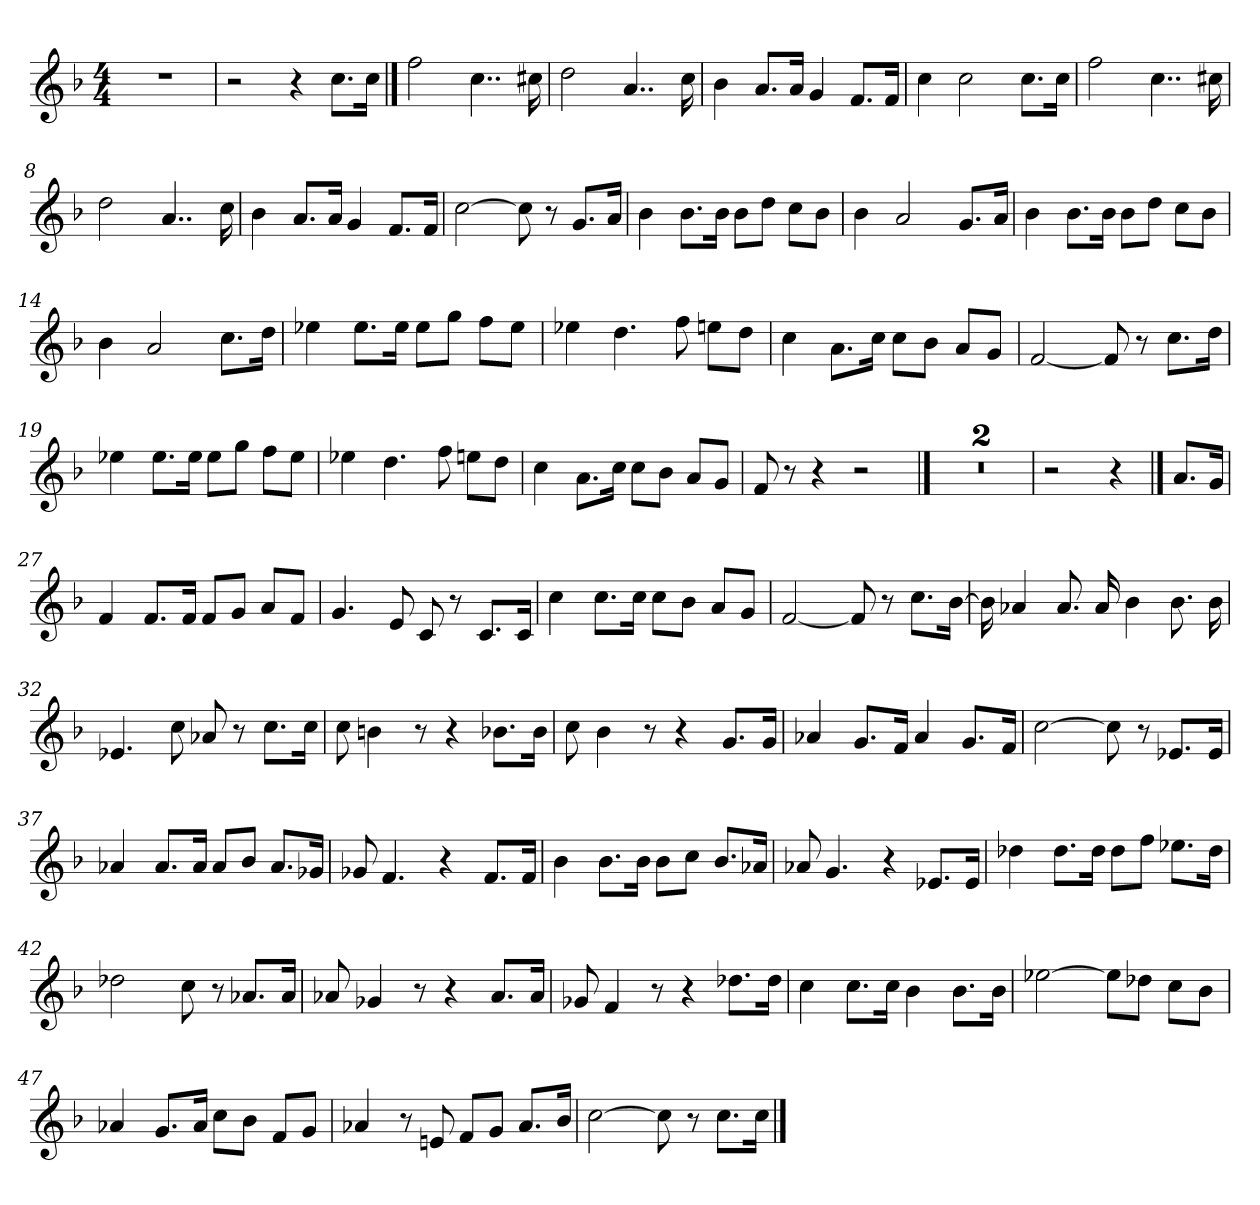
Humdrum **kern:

**kern
*part1
*staff1
*clefG2
*k[b-]
*M4/4
=1
1r
=2
2r
4r
8.cc\L
16cc\Jk
==3
2ff
4..cc
16cc#X
=4
2dd
4..a
16cc
=5
4b-
8.a/L
16a/Jk
4g
8.f/L
16f/Jk
=6
4cc
2cc
8.cc\L
16cc\Jk
=7
2ff
4..cc
16cc#X
=8
2dd
4..a
16cc
=9
4b-
8.a/L
16a/Jk
4g
8.f/L
16f/Jk
=10
[2cc
8cc]
8r
8.g/L
16a/Jk
=11
4b-
8.b-\L
16b-\Jk
8b-\L
8dd\J
8cc\L
8b-\J
=12
4b-
2a
8.g/L
16a/Jk
=13
4b-
8.b-\L
16b-\Jk
8b-\L
8dd\J
8cc\L
8b-\J
=14
4b-
2a
8.cc\L
16dd\Jk
=15
4ee-X
8.ee-\L
16ee-\Jk
8ee-\L
8gg\J
8ff\L
8ee-\J
=16
4ee-X
4.dd
8ff
8een\L
8dd\J
=17
4cc
8.a\L
16cc\Jk
8cc\L
8b-\J
8a/L
8g/J
=18
[2f
8f]
8r
8.cc\L
16dd\Jk
=19
4ee-X
8.ee-\L
16ee-\Jk
8ee-\L
8gg\J
8ff\L
8ee-\J
=20
4ee-X
4.dd
8ff
8een\L
8dd\J
=21
4cc
8.a\L
16cc\Jk
8cc\L
8b-\J
8a/L
8g/J
=22
8f
8r
4r
2r
==23
1r
=24
1r
=25
2r
4r
==26
8.a/L
16g/Jk
=27
4f
8.f/L
16f/Jk
8f/L
8g/J
8a/L
8f/J
=28
4.g
8e
8c
8r
8.c/L
16c/Jk
=29
4cc
8.cc\L
16cc\Jk
8cc\L
8b-\J
8a/L
8g/J
=30
[2f
8f]
8r
8.cc\L
[16b-\Jk
=31
16b-]
4a-X
8.a-
16a-
4b-
8.b-
16b-
=32
4.e-X
8cc
8a-X
8r
8.cc\L
16cc\Jk
=33
8cc
4bn
8r
4r
8.b-X\L
16b-\Jk
=34
8cc
4b-
8r
4r
8.g/L
16g/Jk
=35
4a-X
8.g/L
16f/Jk
4a-
8.g/L
16f/Jk
=36
[2cc
8cc]
8r
8.e-X/L
16e-/Jk
=37
4a-X
8.a-/L
16a-/Jk
8a-/L
8b-/J
8.a-/L
16g-X/Jk
=38
8g-X
4.f
4r
8.f/L
16f/Jk
=39
4b-
8.b-\L
16b-\Jk
8b-\L
8cc\J
8.b-/L
16a-X/Jk
=40
8a-X
4.g
4r
8.e-X/L
16e-/Jk
=41
4dd-X
8.dd-\L
16dd-\Jk
8dd-\L
8ff\J
8.ee-X\L
16dd-\Jk
=42
2dd-X
8cc
8r
8.a-X/L
16a-/Jk
=43
8a-X
4g-X
8r
4r
8.a-/L
16a-/Jk
=44
8g-X
4f
8r
4r
8.dd-X\L
16dd-\Jk
=45
4cc
8.cc\L
16cc\Jk
4b-
8.b-\L
16b-\Jk
=46
[2ee-X
8ee-\L]
8dd-X\J
8cc\L
8b-\J
=47
4a-X
8.g/L
16a-/Jk
8cc\L
8b-\J
8f/L
8g/J
=48
4a-X
8r
8en
8f/L
8g/J
8.a-/L
16b-/Jk
=49
[2cc
8cc]
8r
8.cc\L
16cc\Jk
==
*-
